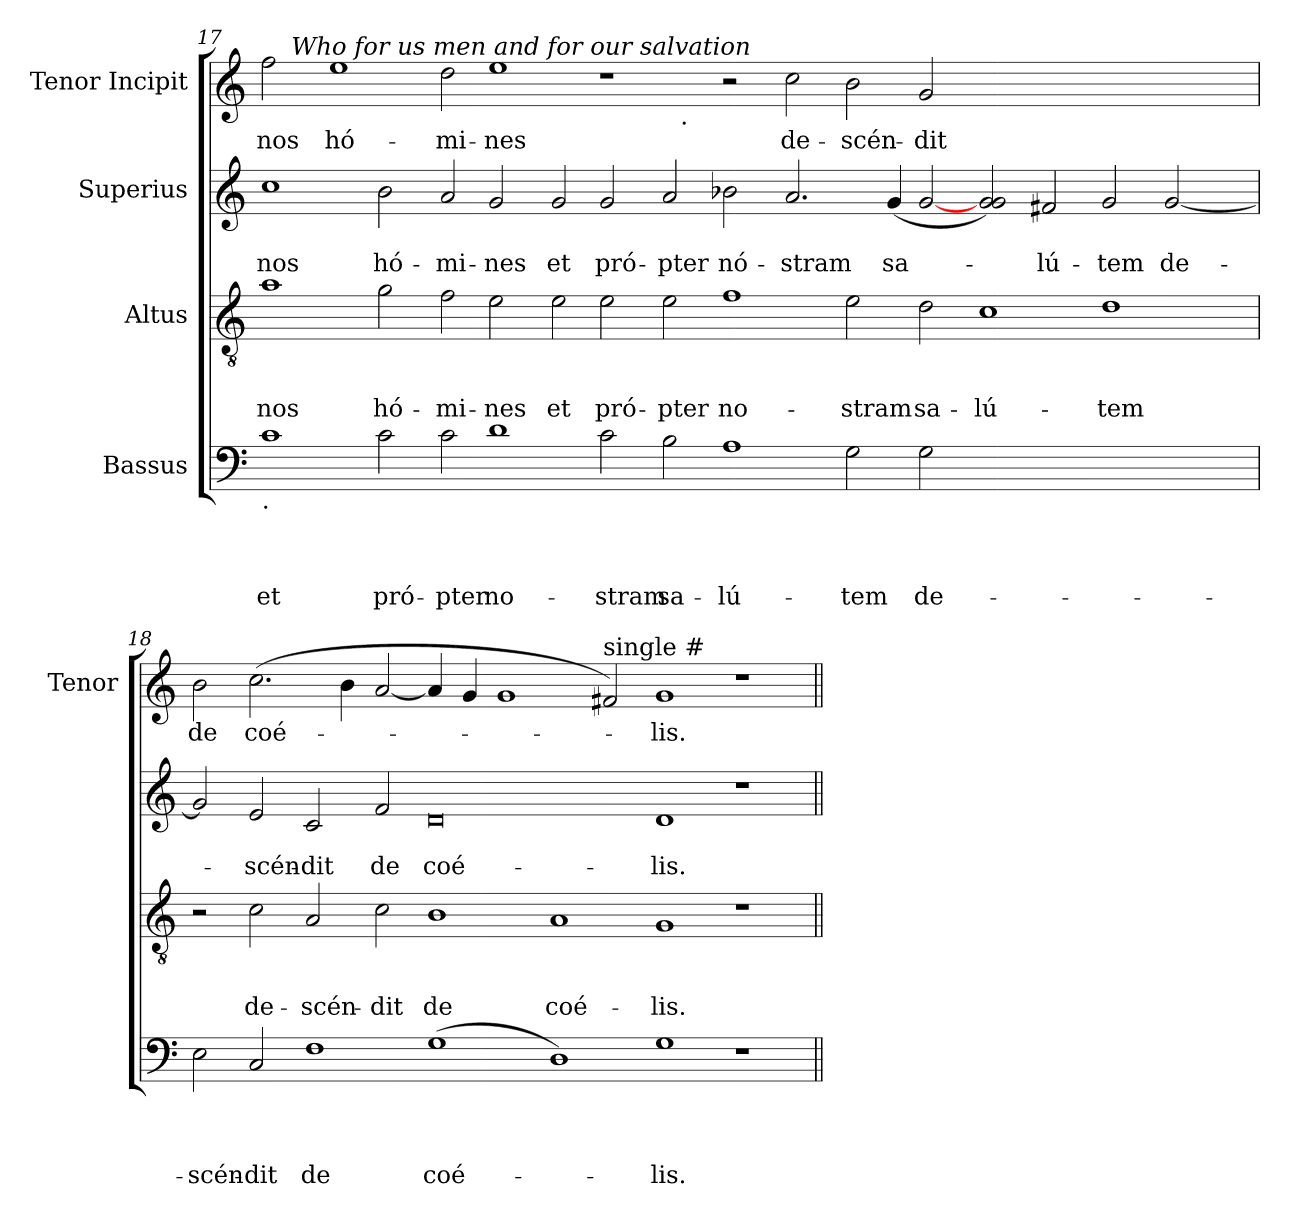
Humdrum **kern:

**kern	**text	**text	**text	**text	**kern	**text	**text	**text	**kern	**text	**text	**kern	**text
*part4	*part4	*part4	*part4	*part4	*part3	*part3	*part3	*part3	*part2	*part2	*part2	*part1	*part1
*staff4	*staff4	*staff4	*staff4	*staff4	*staff3	*staff3	*staff3	*staff3	*staff2	*staff2	*staff2	*staff1	*staff1
*I"Bassus	*	*	*	*	*I"Altus	*	*	*	*I"Superius	*	*	*I"Tenor Incipit	*
*	*	*	*	*	*	*	*	*	*	*	*	*I'Tenor	*
!!LO:LB:g=z
*clefF4	*	*	*	*	*clefGv2	*	*	*	*clefG2	*	*	*clefG2	*
*k[]	*	*	*	*	*k[]	*	*	*	*k[]	*	*	*k[]	*
*C:	*	*	*	*	*C:	*	*	*	*C:	*	*	*C:	*
=17	=17	=17	=17	=17	=17	=17	=17	=17	=17	=17	=17	=17	=17
!LO:TX:b:t=.	!	!	!	!	!	!	!	!	!	!	!	!	!
!	!	!	!	!LO:LY:b	!	!	!	!LO:LY:b	!	!	!LO:LY:b	!	!LO:LY:b
*	*	*	*	*	*	*	*	*	*	*	*	*^	*
*	*	*	*	*	*	*	*	*	*	*	*	*	*^	*
1c	.	.	.	et	1a	.	.	nos	1cc	.	nos	2ff\	8ryy	1ryy	nos
.	.	.	.	.	.	.	.	.	.	.	.	.	32ryy	.	.
!	!	!	!	!	!	!	!	!	!	!	!	!	!LO:TX:a:i:t=Who for us men and for our salvation	!	!
.	.	.	.	.	.	.	.	.	.	.	.	.	1ryy	.	.
!	!	!	!	!	!	!	!	!	!	!	!	!	!	!	!LO:LY:b
.	.	.	.	.	.	.	.	.	.	.	.	1ee	.	.	hó-
!	!	!	!	!LO:LY:b	!	!	!	!LO:LY:b	!	!	!LO:LY:b	!	!	!	!
2c\	.	.	.	pró-	2g\	.	.	hó-	2b\	.	hó-	.	.	1ryy	.
.	.	.	.	.	.	.	.	.	.	.	.	.	1ryy	.	.
!	!	!	!	!LO:LY:b	!	!	!	!LO:LY:b	!	!	!LO:LY:b	!	!	!	!LO:LY:b
2c\	.	.	.	-pter	2f\	.	.	-mi-	2a/	.	-mi-	2dd\	.	.	-mi-
!	!	!	!	!LO:LY:b	!	!	!	!LO:LY:b	!	!	!LO:LY:b	!	!	!	!LO:LY:b
1d	.	.	.	no-	2e\	.	.	-nes	2g/	.	-nes	1ee	.	1ryy	-nes
.	.	.	.	.	.	.	.	.	.	.	.	.	1ryy	.	.
!	!	!	!	!	!	!	!	!LO:LY:b	!	!	!LO:LY:b	!	!	!	!
.	.	.	.	.	2e\	.	.	et	2g/	.	et	.	.	.	.
!	!	!	!	!LO:LY:b	!	!	!	!LO:LY:b	!	!	!LO:LY:b	!	!	!	!
2c\	.	.	.	-stram	2e\	.	.	pró-	2g/	.	pró-	1r	.	2ryy	.
.	.	.	.	.	.	.	.	.	.	.	.	.	1ryy	.	.
!	!	!	!	!LO:LY:b	!	!	!	!LO:LY:b	!	!	!LO:LY:b	!	!	!	!
2B\	.	.	.	sa-	2e\	.	.	-pter	2a/	.	-pter	.	.	16.ryy	.
!	!	!	!	!	!	!	!	!	!	!	!	!	!	!LO:TX:b:t=.	!
.	.	.	.	.	.	.	.	.	.	.	.	.	.	1ryy	.
!	!	!	!	!LO:LY:b	!	!	!	!LO:LY:b	!	!	!LO:LY:b	!	!	!	!
1A	.	.	.	-lú-	1f	.	.	no-	2b-X\	.	nó-	2r	.	.	.
.	.	.	.	.	.	.	.	.	.	.	.	.	1ryy	.	.
!	!	!	!	!	!	!	!	!	!	!	!LO:LY:b	!	!	!	!LO:LY:b
.	.	.	.	.	.	.	.	.	2.a/	.	-stram	2cc\	.	.	de-
.	.	.	.	.	.	.	.	.	.	.	.	.	.	1ryy	.
!	!	!	!	!LO:LY:b	!	!	!	!LO:LY:b	!	!	!	!	!	!	!LO:LY:b
2G\	.	.	.	-tem	2e\	.	.	-stram	.	.	.	2b\	.	.	-scén-
.	.	.	.	.	.	.	.	.	.	.	.	.	1ryy	.	.
!	!	!	!	!	!	!	!	!	!	!	!LO:LY:b	!	!	!	!
.	.	.	.	.	.	.	.	.	(<4g/	.	sa-	.	.	.	.
!	!	!	!	!LO:LY:b	!	!	!	!LO:LY:b	!	!	!	!	!	!	!LO:LY:b
2G\	.	.	.	de-	2d\	.	.	sa-	[<2g/	.	.	2g/	.	.	-dit
.	.	.	.	.	.	.	.	.	.	.	.	.	.	1ryy	.
!	!	!	!	!	!	!	!	!LO:LY:b	!	!	!	!	!	!	!
0ryy	.	.	.	.	1c	.	.	-lú-	2g/ 2g/)	.	.	0ryy	.	.	.
.	.	.	.	.	.	.	.	.	.	.	.	.	1ryy	.	.
!	!	!	!	!	!	!	!	!	!	!	!LO:LY:b	!	!	!	!
.	.	.	.	.	.	.	.	.	2f#X/	.	-lú-	.	.	.	.
.	.	.	.	.	.	.	.	.	.	.	.	.	.	1ryy	.
!	!	!	!	!	!	!	!	!LO:LY:b	!	!	!LO:LY:b	!	!	!	!
.	.	.	.	.	1d	.	.	-tem	2g/	.	-tem	.	.	.	.
.	.	.	.	.	.	.	.	.	.	.	.	.	2ryy	.	.
!	!	!	!	!	!	!	!	!	!	!	!LO:LY:b	!	!	!	!
.	.	.	.	.	.	.	.	.	[>2g/	.	de-	.	.	.	.
.	.	.	.	.	.	.	.	.	.	.	.	.	.	4ryy	.
.	.	.	.	.	.	.	.	.	.	.	.	.	4ryy	.	.
.	.	.	.	.	.	.	.	.	.	.	.	.	.	8ryy	.
.	.	.	.	.	.	.	.	.	.	.	.	.	16.ryy	.	.
.	.	.	.	.	.	.	.	.	.	.	.	.	.	32ryy	.
!!LO:PB:g=z
=18	=18	=18	=18	=18	=18	=18	=18	=18	=18	=18	=18	=18	=18	=18	=18
!	!	!	!	!	!	!	!	!	!	!	!	!LO:TX:a:i:t=came down from heaven.	!	!	!
!	!	!	!	!LO:LY:b	!	!	!	!	!	!	!	!	!	!	!LO:LY:b
*	*	*	*	*	*	*	*	*	*	*	*	*v	*v	*v	*
2E\	.	.	.	-scén-	2r	.	.	.	2g/]	.	.	2b\	de
!	!	!	!	!LO:LY:b	!	!	!	!LO:LY:b	!	!	!LO:LY:b	!	!LO:LY:b
2C/	.	.	.	-dit	2c\	.	.	de-	2e/	.	-scén-	(>2.cc\	coé-
!	!	!	!	!LO:LY:b	!	!	!	!LO:LY:b	!	!	!LO:LY:b	!	!
1F	.	.	.	de	2A/	.	.	-scén-	2c/	.	-dit	.	.
.	.	.	.	.	.	.	.	.	.	.	.	4b\	.
!	!	!	!	!	!	!	!	!LO:LY:b	!	!	!LO:LY:b	!	!
.	.	.	.	.	2c\	.	.	-dit	2f/	.	de	[<2a/	.
!	!	!	!	!LO:LY:b	!	!	!	!LO:LY:b	!	!	!LO:LY:b	!	!
(>1G	.	.	.	coé-	1B	.	.	de	0d	.	coé-	4a/]	.
.	.	.	.	.	.	.	.	.	.	.	.	4g/	.
.	.	.	.	.	.	.	.	.	.	.	.	1g	.
!	!	!	!	!	!	!	!	!LO:LY:b	!	!	!	!	!
1D)	.	.	.	.	1A	.	.	coé-	.	.	.	.	.
!	!	!	!	!	!	!	!	!	!	!	!	!LO:TX:a:t=single #	!
.	.	.	.	.	.	.	.	.	.	.	.	2f#/)	.
!	!	!	!	!LO:LY:b	!	!	!	!LO:LY:b	!	!	!LO:LY:b	!	!LO:LY:b
1G	.	.	.	-lis.	1G	.	.	-lis.	1d	.	-lis.	1g	-lis.
1r	.	.	.	.	1r	.	.	.	1r	.	.	1r	.
=||	=||	=||	=||	=||	=||	=||	=||	=||	=||	=||	=||	=||	=||
*-	*-	*-	*-	*-	*-	*-	*-	*-	*-	*-	*-	*-	*-
